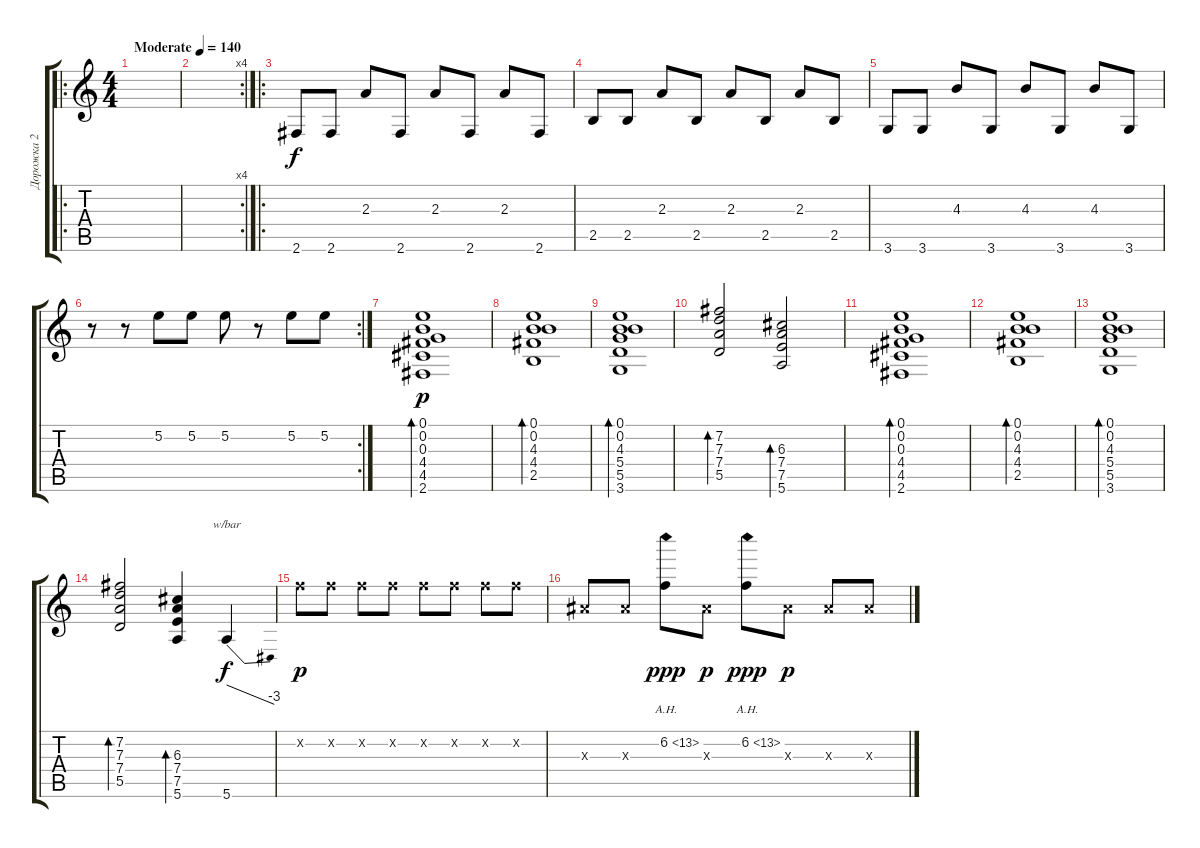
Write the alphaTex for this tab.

\track ("Дорожка 2" "Дорожка 2") {instrument acousticguitarsteel}
\staff {score tabs}
\tuning (E4 B3 G3 D3 A2 E2) {hide}
\ro
\ts (4 4)
\tempo (140 "Moderate")
\clef g2
\ks c
|
\rc 4
|
\ro
2.6.8 2.6.8 2.3.8 2.6.8 2.3.8 2.6.8 2.3.8 2.6.8 |
2.5.8 2.5.8 2.3.8 2.5.8 2.3.8 2.5.8 2.3.8 2.5.8 |
3.6.8 3.6.8 4.3.8 3.6.8 4.3.8 3.6.8 4.3.8 3.6.8 |
\rc 2
r.8 r.8 5.2.8 5.2.8 5.2.8 r.8 5.2.8 5.2.8 |
(0.1 0.2 0.3 4.4 4.5 2.6).1{bd 60 dy p} |
(0.1 0.2 4.3 4.4 2.5).1{bd 240} |
(0.1 0.2 4.3 5.4 5.5 3.6).1{bd 120} |
(7.2 7.3 7.4 5.5).2{bd 120} (6.3 7.4 7.5 5.6).2{bd 120} |
(0.1 0.2 0.3 4.4 4.5 2.6).1{bd 60} |
(0.1 0.2 4.3 4.4 2.5).1{bd 240} |
(0.1 0.2 4.3 5.4 5.5 3.6).1{bd 120} |
(7.2 7.3 7.4 5.5).2{bd 120} (6.3 7.4 7.5 5.6).4{bd 120} 5.6.4{tbe (dive default 0 0 60 -12) dy f volume 13 instrument distortionguitar} |
6.2{x}.8{dy p} 6.2{x}.8 6.2{x}.8 6.2{x}.8 6.2{x}.8 6.2{x}.8 6.2{x}.8 6.2{x}.8 |
3.3{x}.8 3.3{x}.8 6.2{ah 7}.8{dy ppp} 3.3{x}.8{dy p} 6.2{ah 7}.8{dy ppp} 3.3{x}.8{dy p} 3.3{x}.8 3.3{x}.8
